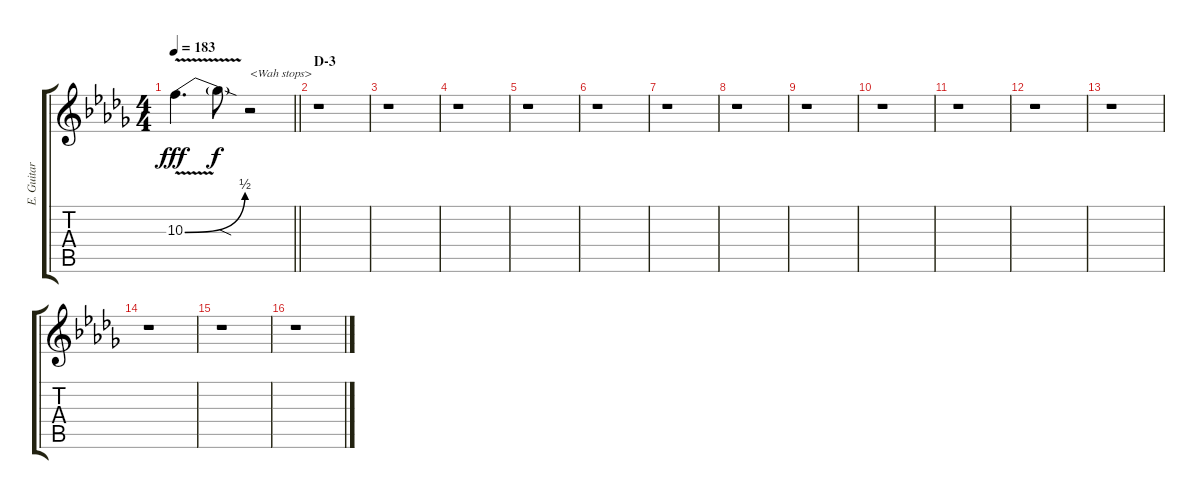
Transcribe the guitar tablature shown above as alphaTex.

\track ("E. Guitar IV" "E. Guitar ") {instrument overdrivenguitar}
\staff {score tabs}
\tuning (E4 B3 G3 D3 A2 E2) {hide}
\ts (4 4)
\tempo 183
\clef g2
\barLineRight lightlight
\ks db
10.3{be (bend 0 0 60 2) v}.4{d dy fff} 10.3{sod t}.8{dy f} r.2{txt "<Wah stops>"} |
\section ("" "D-3")
r.1 |
r.1 |
r.1 |
r.1 |
r.1 |
r.1 |
r.1 |
r.1 |
r.1 |
r.1 |
r.1 |
r.1 |
r.1 |
r.1 |
r.1
